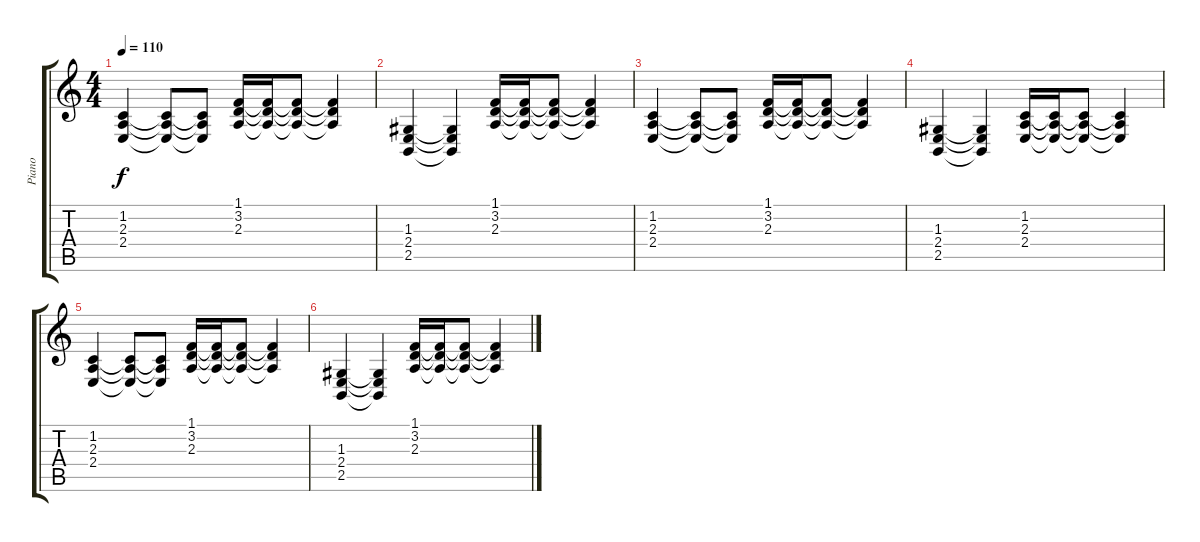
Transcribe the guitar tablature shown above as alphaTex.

\track ("Piano" "Piano") {instrument synthstrings1}
\staff {score tabs}
\tuning (E4 B3 G3 D3 A2 E2) {hide}
\ts (4 4)
\tempo 110
\clef g2
\ks c
(1.2 2.3 2.4).4{dy f} (1.2{t} 2.3{t} 2.4{t}).8 (1.2{t} 2.3{t} 2.4{t}).8 (1.1 3.2 2.3).16 (1.1{t} 3.2{t} 2.3{t}).16 (1.1{t} 3.2{t} 2.3{t}).8 (1.1{t} 3.2{t} 2.3{t}).4 |
(1.3 2.4 2.5).4 (1.3{t} 2.4{t} 2.5{t}).4 (1.1 3.2 2.3).16 (1.1{t} 3.2{t} 2.3{t}).16 (1.1{t} 3.2{t} 2.3{t}).8 (1.1{t} 3.2{t} 2.3{t}).4 |
(1.2 2.3 2.4).4 (1.2{t} 2.3{t} 2.4{t}).8 (1.2{t} 2.3{t} 2.4{t}).8 (1.1 3.2 2.3).16 (1.1{t} 3.2{t} 2.3{t}).16 (1.1{t} 3.2{t} 2.3{t}).8 (1.1{t} 3.2{t} 2.3{t}).4 |
(1.3 2.4 2.5).4 (1.3{t} 2.4{t} 2.5{t}).4 (1.2 2.3 2.4).16 (1.2{t} 2.3{t} 2.4{t}).16 (1.2{t} 2.3{t} 2.4{t}).8 (1.2{t} 2.3{t} 2.4{t}).4 |
(1.2 2.3 2.4).4 (1.2{t} 2.3{t} 2.4{t}).8 (1.2{t} 2.3{t} 2.4{t}).8 (1.1 3.2 2.3).16 (1.1{t} 3.2{t} 2.3{t}).16 (1.1{t} 3.2{t} 2.3{t}).8 (1.1{t} 3.2{t} 2.3{t}).4 |
(1.3 2.4 2.5).4 (1.3{t} 2.4{t} 2.5{t}).4 (1.1 3.2 2.3).16 (1.1{t} 3.2{t} 2.3{t}).16 (1.1{t} 3.2{t} 2.3{t}).8 (1.1{t} 3.2{t} 2.3{t}).4
